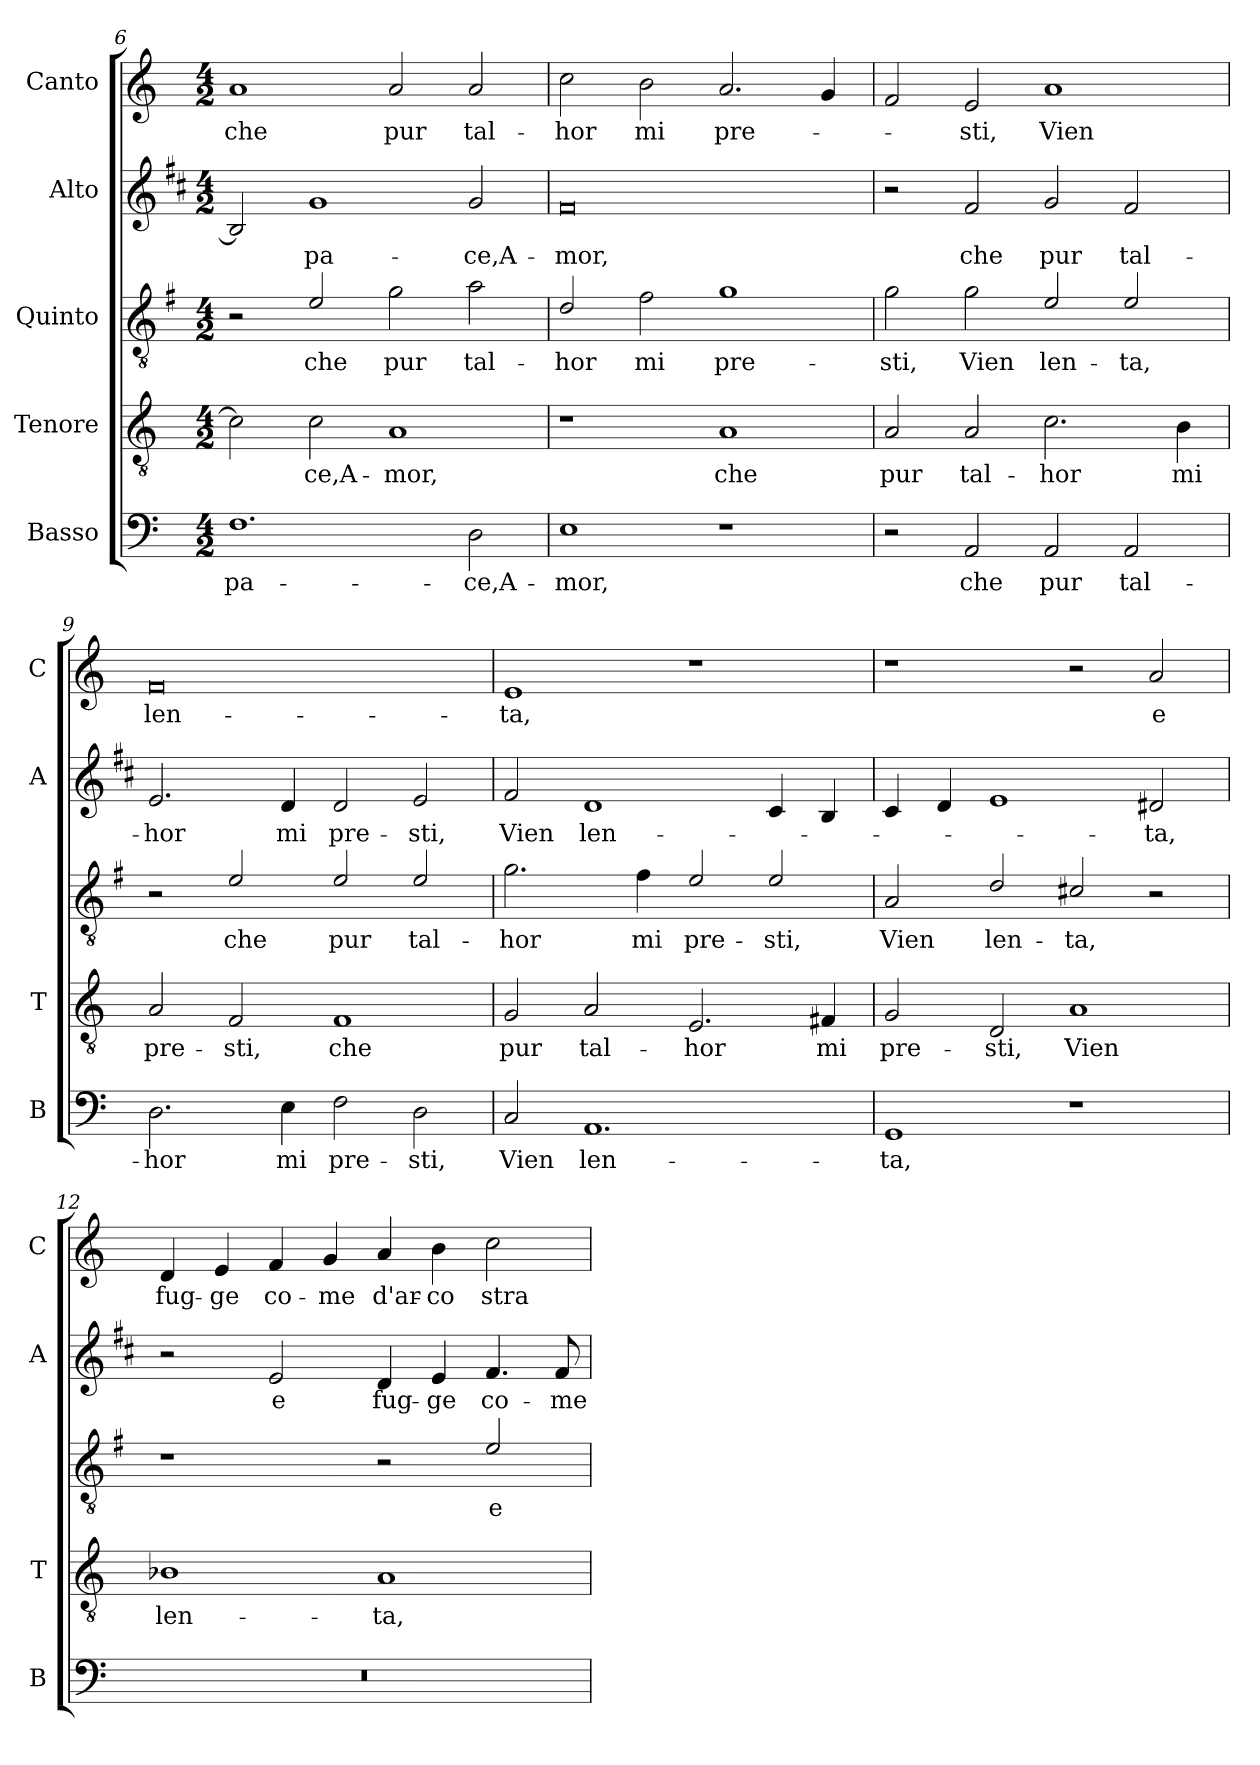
**kern	**text	**kern	**text	**kern	**text	**kern	**text	**kern	**text
*part5	*part5	*part4	*part4	*part3	*part3	*part2	*part2	*part1	*part1
*staff5	*staff5	*staff4	*staff4	*staff3	*staff3	*staff2	*staff2	*staff1	*staff1
*I"Basso	*	*I"Tenore	*	*I"Quinto	*	*I"Alto	*	*I"Canto	*
*I'B	*	*I'T	*	*	*	*I'A	*	*I'C	*
*clefF4	*	*clefGv2	*	*clefGv2	*	*clefG2	*	*clefG2	*
*	*	*	*	*ITrd4c7	*	*ITrd1c2	*	*	*
*k[]	*	*k[]	*	*k[]	*	*k[]	*	*k[]	*
*C:	*	*C:	*	*C:	*	*C:	*	*C:	*
*M4/2	*	*M4/2	*	*M4/2	*	*M4/2	*	*M4/2	*
=6	=6	=6	=6	=6	=6	=6	=6	=6	=6
!	!LO:LY:b	!	!	!	!	!	!	!	!LO:LY:b
1.F	pa-	2c\]	.	2r	.	2A/]	.	1a	che
!	!	!	!LO:LY:b	!	!LO:LY:b	!	!LO:LY:b	!	!
.	.	2c\	-ce,A-	2A/	che	1f	pa-	.	.
!	!	!	!LO:LY:b	!	!LO:LY:b	!	!	!	!LO:LY:b
.	.	1A	-mor,	2c\	pur	.	.	2a/	pur
!	!LO:LY:b	!	!	!	!LO:LY:b	!	!LO:LY:b	!	!LO:LY:b
2D\	-ce,A-	.	.	2d\	tal-	2f/	-ce,A-	2a/	tal-
=7	=7	=7	=7	=7	=7	=7	=7	=7	=7
!	!LO:LY:b	!	!	!	!LO:LY:b	!	!LO:LY:b	!	!LO:LY:b
1E	-mor,	1r	.	2G/	-hor	0e	-mor,	2cc\	-hor
!	!	!	!	!	!LO:LY:b	!	!	!	!LO:LY:b
.	.	.	.	2B\	mi	.	.	2b\	mi
!	!	!	!LO:LY:b	!	!LO:LY:b	!	!	!	!LO:LY:b
1r	.	1A	che	1c	pre-	.	.	2.a/	pre-
.	.	.	.	.	.	.	.	4g/	.
=8	=8	=8	=8	=8	=8	=8	=8	=8	=8
!	!	!	!LO:LY:b	!	!LO:LY:b	!	!	!	!
2r	.	2A/	pur	2c\	-sti,	2r	.	2f/	.
!	!LO:LY:b	!	!LO:LY:b	!	!LO:LY:b	!	!LO:LY:b	!	!LO:LY:b
2AA/	che	2A/	tal-	2c\	Vien	2e/	che	2e/	-sti,
!	!LO:LY:b	!	!LO:LY:b	!	!LO:LY:b	!	!LO:LY:b	!	!LO:LY:b
2AA/	pur	2.c\	-hor	2A/	len-	2f/	pur	1a	Vien
!	!LO:LY:b	!	!	!	!LO:LY:b	!	!LO:LY:b	!	!
2AA/	tal-	.	.	2A/	-ta,	2e/	tal-	.	.
!	!	!	!LO:LY:b	!	!	!	!	!	!
.	.	4B\	mi	.	.	.	.	.	.
=9	=9	=9	=9	=9	=9	=9	=9	=9	=9
!	!LO:LY:b	!	!LO:LY:b	!	!	!	!LO:LY:b	!	!LO:LY:b
2.D\	-hor	2A/	pre-	2r	.	2.d/	-hor	0f	len-
!	!	!	!LO:LY:b	!	!LO:LY:b	!	!	!	!
.	.	2F/	-sti,	2A/	che	.	.	.	.
!	!LO:LY:b	!	!	!	!	!	!LO:LY:b	!	!
4E\	mi	.	.	.	.	4c/	mi	.	.
!	!LO:LY:b	!	!LO:LY:b	!	!LO:LY:b	!	!LO:LY:b	!	!
2F\	pre-	1F	che	2A/	pur	2c/	pre-	.	.
!	!LO:LY:b	!	!	!	!LO:LY:b	!	!LO:LY:b	!	!
2D\	-sti,	.	.	2A/	tal-	2d/	-sti,	.	.
!!LO:PB:g=z
=10	=10	=10	=10	=10	=10	=10	=10	=10	=10
!	!LO:LY:b	!	!LO:LY:b	!	!LO:LY:b	!	!LO:LY:b	!	!LO:LY:b
2C/	Vien	2G/	pur	2.c\	-hor	2e/	Vien	1e	-ta,
!	!LO:LY:b	!	!LO:LY:b	!	!	!	!LO:LY:b	!	!
1.AA	len-	2A/	tal-	.	.	1c	len-	.	.
!	!	!	!	!	!LO:LY:b	!	!	!	!
.	.	.	.	4B\	mi	.	.	.	.
!	!	!	!LO:LY:b	!	!LO:LY:b	!	!	!	!
.	.	2.E/	-hor	2A/	pre-	.	.	1r	.
!	!	!	!	!	!LO:LY:b	!	!	!	!
.	.	.	.	2A/	-sti,	4B/	.	.	.
!	!	!	!LO:LY:b	!	!	!	!	!	!
.	.	4F#X/	mi	.	.	4A/	.	.	.
=11	=11	=11	=11	=11	=11	=11	=11	=11	=11
!	!LO:LY:b	!	!LO:LY:b	!	!LO:LY:b	!	!	!	!
1GG	-ta,	2G/	pre-	2D/	Vien	4B/	.	1r	.
.	.	.	.	.	.	4c/	.	.	.
!	!	!	!LO:LY:b	!	!LO:LY:b	!	!	!	!
.	.	2D/	-sti,	2G/	len-	1d	.	.	.
!	!	!	!LO:LY:b	!	!LO:LY:b	!	!	!	!
1r	.	1A	Vien	2F#X/	-ta,	.	.	2r	.
!	!	!	!	!	!	!	!LO:LY:b	!	!LO:LY:b
.	.	.	.	2r	.	2c#X/	-ta,	2a/	e
=12	=12	=12	=12	=12	=12	=12	=12	=12	=12
!	!	!	!LO:LY:b	!	!	!	!	!	!LO:LY:b
0r	.	1B-X	len-	1r	.	2r	.	4d/	fug-
!	!	!	!	!	!	!	!	!	!LO:LY:b
.	.	.	.	.	.	.	.	4e/	-ge
!	!	!	!	!	!	!	!LO:LY:b	!	!LO:LY:b
.	.	.	.	.	.	2d/	e	4f/	co-
!	!	!	!	!	!	!	!	!	!LO:LY:b
.	.	.	.	.	.	.	.	4g/	-me
!	!	!	!LO:LY:b	!	!	!	!LO:LY:b	!	!LO:LY:b
.	.	1A	-ta,	2r	.	4c/	fug-	4a/	d'ar-
!	!	!	!	!	!	!	!LO:LY:b	!	!LO:LY:b
.	.	.	.	.	.	4d/	-ge	4b\	-co
!	!	!	!	!	!LO:LY:b	!	!LO:LY:b	!	!LO:LY:b
.	.	.	.	2A/	e	4.e/	co-	2cc\	stra-
!	!	!	!	!	!	!	!LO:LY:b	!	!
.	.	.	.	.	.	8e/	-me	.	.
=	=	=	=	=	=	=	=	=	=
*-	*-	*-	*-	*-	*-	*-	*-	*-	*-
